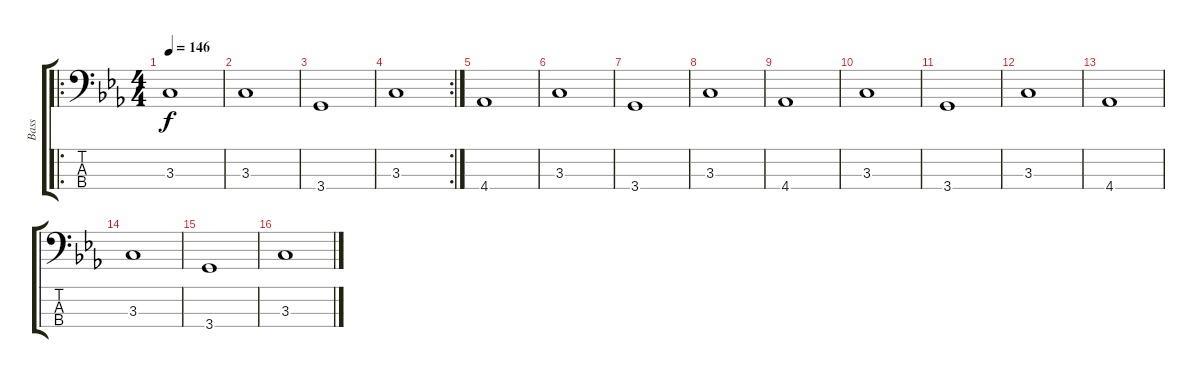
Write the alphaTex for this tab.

\track ("Bass" "Bass") {instrument electricbassfinger}
\staff {score tabs}
\tuning (G2 D2 A1 E1) {hide}
\ro
\ts (4 4)
\tempo 146
\clef f4
\ks cminor
3.3.1{dy f} |
3.3.1 |
3.4.1 |
\rc 2
3.3.1 |
4.4.1 |
3.3.1 |
3.4.1 |
3.3.1 |
4.4.1 |
3.3.1 |
3.4.1 |
3.3.1 |
4.4.1 |
3.3.1 |
3.4.1 |
3.3.1
